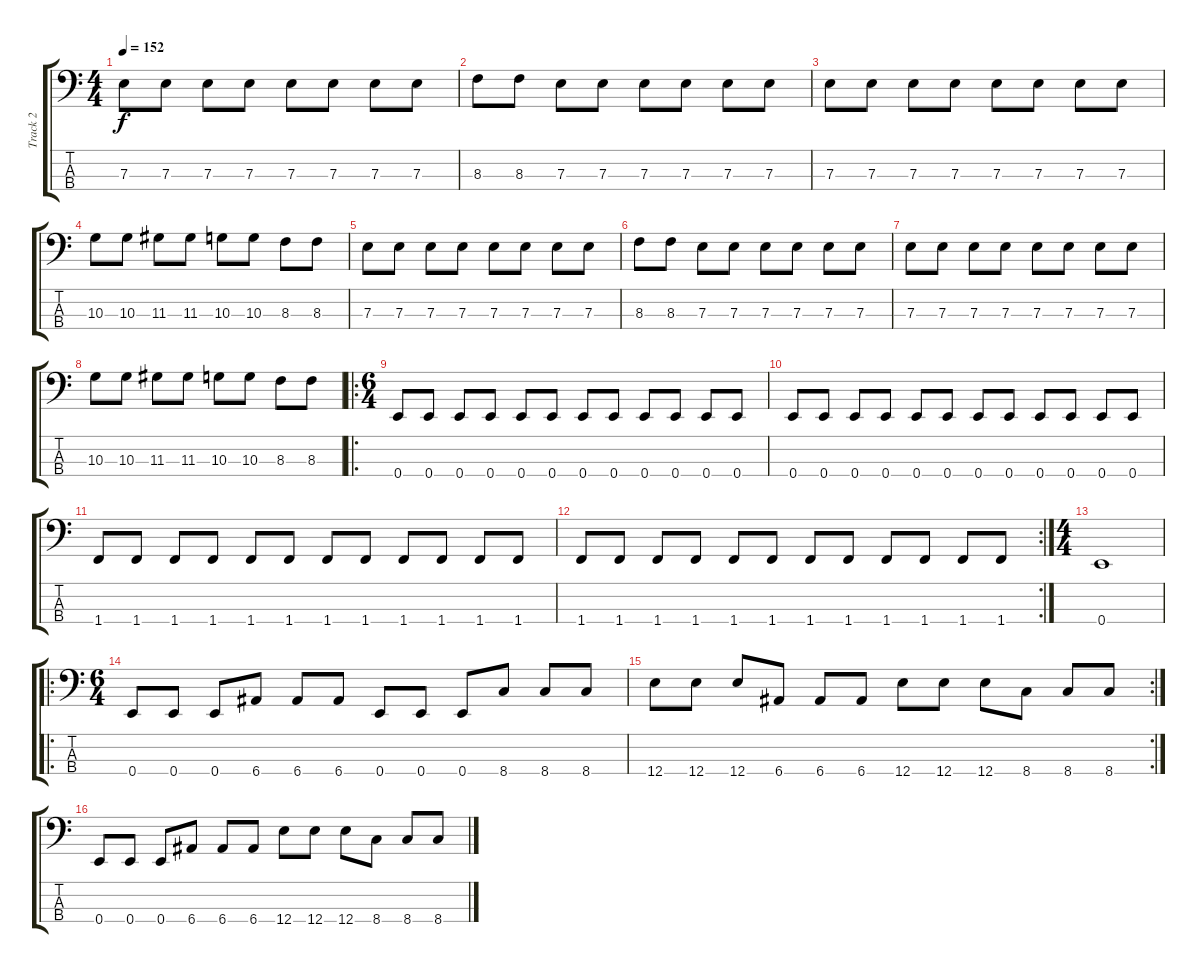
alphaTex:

\track ("Track 2" "Track 2") {instrument electricbassfinger}
\staff {score tabs}
\tuning (G2 D2 A1 E1) {hide}
\ts (4 4)
\tempo 152
\clef f4
\ks c
7.3.8{dy f} 7.3.8 7.3.8 7.3.8 7.3.8 7.3.8 7.3.8 7.3.8 |
8.3.8 8.3.8 7.3.8 7.3.8 7.3.8 7.3.8 7.3.8 7.3.8 |
7.3.8 7.3.8 7.3.8 7.3.8 7.3.8 7.3.8 7.3.8 7.3.8 |
10.3.8 10.3.8 11.3.8 11.3.8 10.3.8 10.3.8 8.3.8 8.3.8 |
7.3.8 7.3.8 7.3.8 7.3.8 7.3.8 7.3.8 7.3.8 7.3.8 |
8.3.8 8.3.8 7.3.8 7.3.8 7.3.8 7.3.8 7.3.8 7.3.8 |
7.3.8 7.3.8 7.3.8 7.3.8 7.3.8 7.3.8 7.3.8 7.3.8 |
10.3.8 10.3.8 11.3.8 11.3.8 10.3.8 10.3.8 8.3.8 8.3.8 |
\ro
\ts (6 4)
0.4.8 0.4.8 0.4.8 0.4.8 0.4.8 0.4.8 0.4.8 0.4.8 0.4.8 0.4.8 0.4.8 0.4.8 |
0.4.8 0.4.8 0.4.8 0.4.8 0.4.8 0.4.8 0.4.8 0.4.8 0.4.8 0.4.8 0.4.8 0.4.8 |
1.4.8 1.4.8 1.4.8 1.4.8 1.4.8 1.4.8 1.4.8 1.4.8 1.4.8 1.4.8 1.4.8 1.4.8 |
\rc 2
1.4.8 1.4.8 1.4.8 1.4.8 1.4.8 1.4.8 1.4.8 1.4.8 1.4.8 1.4.8 1.4.8 1.4.8 |
\ts (4 4)
0.4.1 |
\ro
\ts (6 4)
0.4.8 0.4.8 0.4.8 6.4.8 6.4.8 6.4.8 0.4.8 0.4.8 0.4.8 8.4.8 8.4.8 8.4.8 |
\rc 2
12.4.8 12.4.8 12.4.8 6.4.8 6.4.8 6.4.8 12.4.8 12.4.8 12.4.8 8.4.8 8.4.8 8.4.8 |
0.4.8 0.4.8 0.4.8 6.4.8 6.4.8 6.4.8 12.4.8 12.4.8 12.4.8 8.4.8 8.4.8 8.4.8
